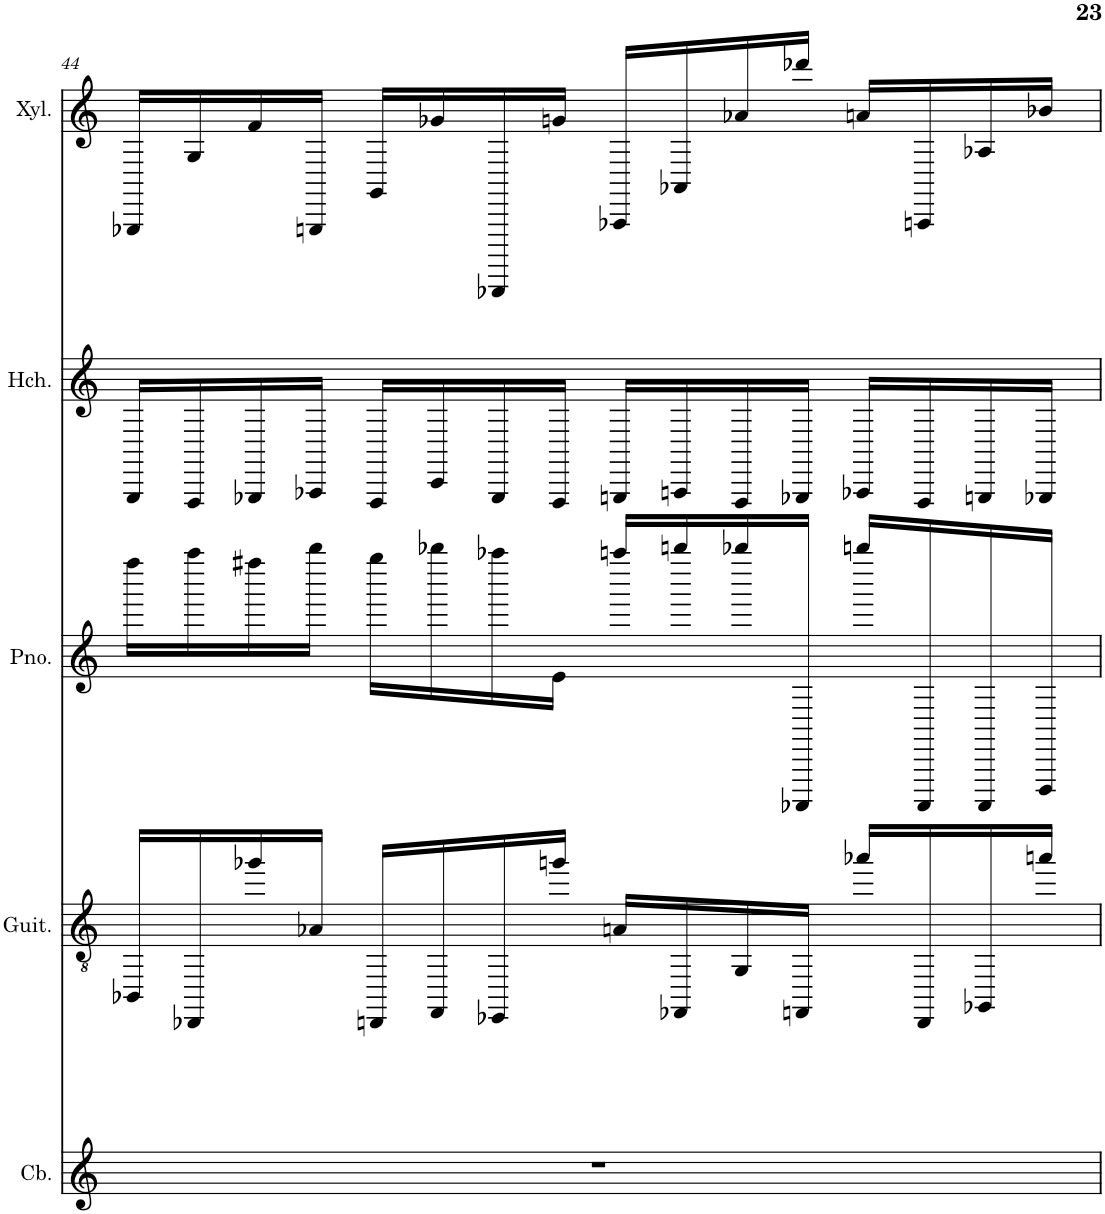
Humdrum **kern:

**kern	**kern	**kern	**kern	**kern
*part5	*part4	*part3	*part2	*part1
*staff5	*staff4	*staff3	*staff2	*staff1
*I"Contrabass	*I"Acoustic Guitar	*I"Grand Piano	*I"Harpsichord	*I"Xylophone
*I'Cb.	*I'Guit.	*I'Pno.	*I'Hch.	*I'Xyl.
!!LO:PB:g=z
*clefG2	*clefGv2	*clefG2	*clefG2	*clefG2
*Trd7c12	*	*	*	*Trd-7c-12
*k[]	*k[]	*k[]	*k[]	*k[]
*M4/4	*M4/4	*M4/4	*M4/4	*M4/4
=44	=44	=44	=44	=44
1r	16BBB-X/LL	16ffff\LL	16GGG/LL	16GGG-X/LL
.	16DDD-X/	16aaaa\	16FFF/	16G/
.	16gg-X/	16ffff#X\	16GGG-X/	16f/
.	16A-X/JJ	16bbbb\JJ	16AAA-X/JJ	16GGGn/JJ
.	16DDDn/LL	16gggg\LL	16FFF/LL	16GG/LL
.	16FFF/	16bbbb-X\	16CC/	16g-X/
.	16EEE-X/	16aaaa-X\	16GGG-/	16BBBBB-X/
.	16ggn/JJ	16e\JJ	16FFF/JJ	16gn/JJ
.	16An/LL	16aaaan/LL	16GGGn/LL	16AAA-X/LL
.	16FFF-X/	16bbbbn/	16AAAn/	16AA-X/
.	16GG/	16bbbb-X/	16FFF/	16a-X/
.	16FFFn/JJ	16AAAA-X/JJ	16GGG-X/JJ	16ddd-X/JJ
.	16aa-X/LL	16bbbbn/LL	16AAA-X/LL	16an/LL
.	16DDD/	16AAAA-/	16FFF/	16AAAn/
.	16GGG-X/	16AAAA-/	16GGGn/	16A-X/
.	16aan/JJ	16DDD/JJ	16GGG-X/JJ	16b-X/JJ
=	=	=	=	=
*-	*-	*-	*-	*-
